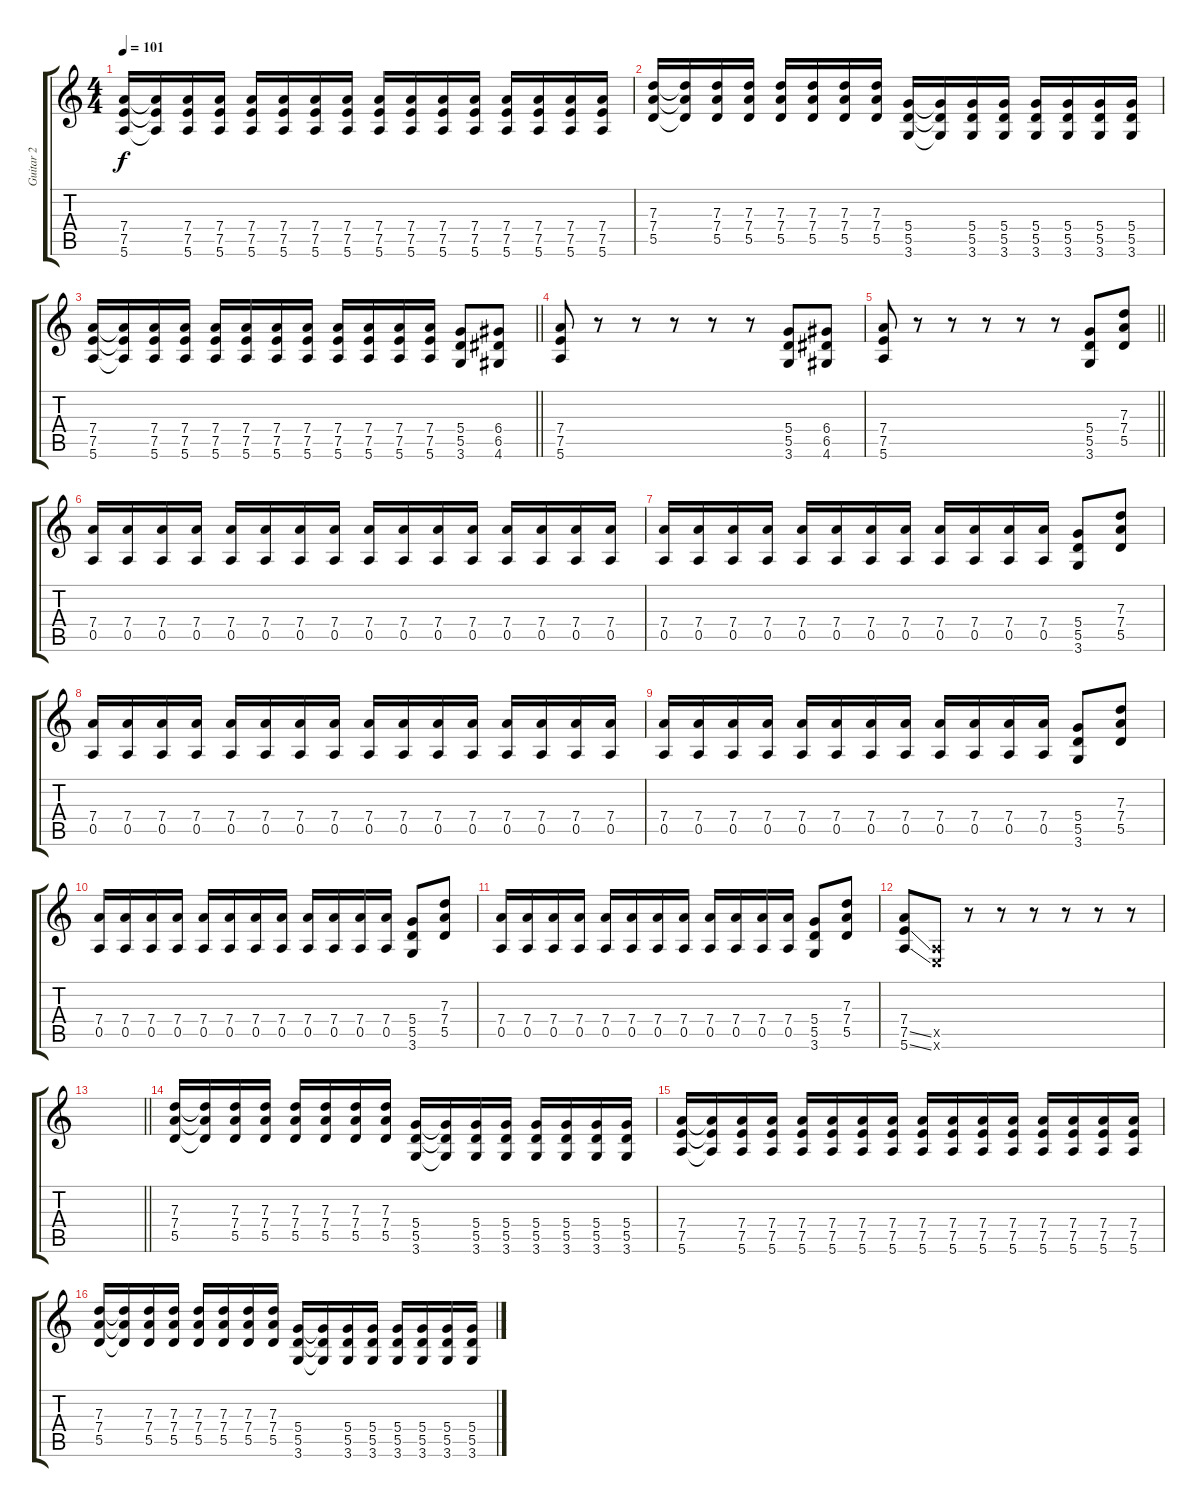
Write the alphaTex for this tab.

\track ("Guitar 2" "Guitar 2") {instrument overdrivenguitar}
\staff {score tabs}
\tuning (E4 B3 G3 D3 A2 E2) {hide}
\ts (4 4)
\tempo 101
\clef g2
\ks c
(7.4 7.5 5.6).16{dy f} (7.4{t} 7.5{t} 5.6{t}).16 (7.4 7.5 5.6).16 (7.4 7.5 5.6).16 (7.4 7.5 5.6).16 (7.4 7.5 5.6).16 (7.4 7.5 5.6).16 (7.4 7.5 5.6).16 (7.4 7.5 5.6).16 (7.4 7.5 5.6).16 (7.4 7.5 5.6).16 (7.4 7.5 5.6).16 (7.4 7.5 5.6).16 (7.4 7.5 5.6).16 (7.4 7.5 5.6).16 (7.4 7.5 5.6).16 |
(7.3 7.4 5.5).16 (7.3{t} 7.4{t} 5.5{t}).16 (7.3 7.4 5.5).16 (7.3 7.4 5.5).16 (7.3 7.4 5.5).16 (7.3 7.4 5.5).16 (7.3 7.4 5.5).16 (7.3 7.4 5.5).16 (5.4 5.5 3.6).16 (5.4{t} 5.5{t} 3.6{t}).16 (5.4 5.5 3.6).16 (5.4 5.5 3.6).16 (5.4 5.5 3.6).16 (5.4 5.5 3.6).16 (5.4 5.5 3.6).16 (5.4 5.5 3.6).16 |
\barLineRight lightlight
(7.4 7.5 5.6).16 (7.4{t} 7.5{t} 5.6{t}).16 (7.4 7.5 5.6).16 (7.4 7.5 5.6).16 (7.4 7.5 5.6).16 (7.4 7.5 5.6).16 (7.4 7.5 5.6).16 (7.4 7.5 5.6).16 (7.4 7.5 5.6).16 (7.4 7.5 5.6).16 (7.4 7.5 5.6).16 (7.4 7.5 5.6).16 (5.4 5.5 3.6).8 (6.4 6.5 4.6).8 |
(7.4 7.5 5.6).8 r.8 r.8 r.8 r.8 r.8 (5.4 5.5 3.6).8 (6.4 6.5 4.6).8 |
\barLineRight lightlight
(7.4 7.5 5.6).8 r.8 r.8 r.8 r.8 r.8 (5.4 5.5 3.6).8 (7.3 7.4 5.5).8 |
(7.4 0.5).16 (7.4 0.5).16 (7.4 0.5).16 (7.4 0.5).16 (7.4 0.5).16 (7.4 0.5).16 (7.4 0.5).16 (7.4 0.5).16 (7.4 0.5).16 (7.4 0.5).16 (7.4 0.5).16 (7.4 0.5).16 (7.4 0.5).16 (7.4 0.5).16 (7.4 0.5).16 (7.4 0.5).16 |
(7.4 0.5).16 (7.4 0.5).16 (7.4 0.5).16 (7.4 0.5).16 (7.4 0.5).16 (7.4 0.5).16 (7.4 0.5).16 (7.4 0.5).16 (7.4 0.5).16 (7.4 0.5).16 (7.4 0.5).16 (7.4 0.5).16 (5.4 5.5 3.6).8 (7.3 7.4 5.5).8 |
(7.4 0.5).16 (7.4 0.5).16 (7.4 0.5).16 (7.4 0.5).16 (7.4 0.5).16 (7.4 0.5).16 (7.4 0.5).16 (7.4 0.5).16 (7.4 0.5).16 (7.4 0.5).16 (7.4 0.5).16 (7.4 0.5).16 (7.4 0.5).16 (7.4 0.5).16 (7.4 0.5).16 (7.4 0.5).16 |
(7.4 0.5).16 (7.4 0.5).16 (7.4 0.5).16 (7.4 0.5).16 (7.4 0.5).16 (7.4 0.5).16 (7.4 0.5).16 (7.4 0.5).16 (7.4 0.5).16 (7.4 0.5).16 (7.4 0.5).16 (7.4 0.5).16 (5.4 5.5 3.6).8 (7.3 7.4 5.5).8 |
(7.4 0.5).16 (7.4 0.5).16 (7.4 0.5).16 (7.4 0.5).16 (7.4 0.5).16 (7.4 0.5).16 (7.4 0.5).16 (7.4 0.5).16 (7.4 0.5).16 (7.4 0.5).16 (7.4 0.5).16 (7.4 0.5).16 (5.4 5.5 3.6).8 (7.3 7.4 5.5).8 |
(7.4 0.5).16 (7.4 0.5).16 (7.4 0.5).16 (7.4 0.5).16 (7.4 0.5).16 (7.4 0.5).16 (7.4 0.5).16 (7.4 0.5).16 (7.4 0.5).16 (7.4 0.5).16 (7.4 0.5).16 (7.4 0.5).16 (5.4 5.5 3.6).8 (7.3 7.4 5.5).8 |
(7.4 7.5{ss} 5.6{ss}).8 (0.5{x} 0.6{x}).8 r.8 r.8 r.8 r.8 r.8 r.8 |
\barLineRight lightlight
|
(7.3 7.4 5.5).16 (7.3{t} 7.4{t} 5.5{t}).16 (7.3 7.4 5.5).16 (7.3 7.4 5.5).16 (7.3 7.4 5.5).16 (7.3 7.4 5.5).16 (7.3 7.4 5.5).16 (7.3 7.4 5.5).16 (5.4 5.5 3.6).16 (5.4{t} 5.5{t} 3.6{t}).16 (5.4 5.5 3.6).16 (5.4 5.5 3.6).16 (5.4 5.5 3.6).16 (5.4 5.5 3.6).16 (5.4 5.5 3.6).16 (5.4 5.5 3.6).16 |
(7.4 7.5 5.6).16 (7.4{t} 7.5{t} 5.6{t}).16 (7.4 7.5 5.6).16 (7.4 7.5 5.6).16 (7.4 7.5 5.6).16 (7.4 7.5 5.6).16 (7.4 7.5 5.6).16 (7.4 7.5 5.6).16 (7.4 7.5 5.6).16 (7.4 7.5 5.6).16 (7.4 7.5 5.6).16 (7.4 7.5 5.6).16 (7.4 7.5 5.6).16 (7.4 7.5 5.6).16 (7.4 7.5 5.6).16 (7.4 7.5 5.6).16 |
(7.3 7.4 5.5).16 (7.3{t} 7.4{t} 5.5{t}).16 (7.3 7.4 5.5).16 (7.3 7.4 5.5).16 (7.3 7.4 5.5).16 (7.3 7.4 5.5).16 (7.3 7.4 5.5).16 (7.3 7.4 5.5).16 (5.4 5.5 3.6).16 (5.4{t} 5.5{t} 3.6{t}).16 (5.4 5.5 3.6).16 (5.4 5.5 3.6).16 (5.4 5.5 3.6).16 (5.4 5.5 3.6).16 (5.4 5.5 3.6).16 (5.4 5.5 3.6).16
